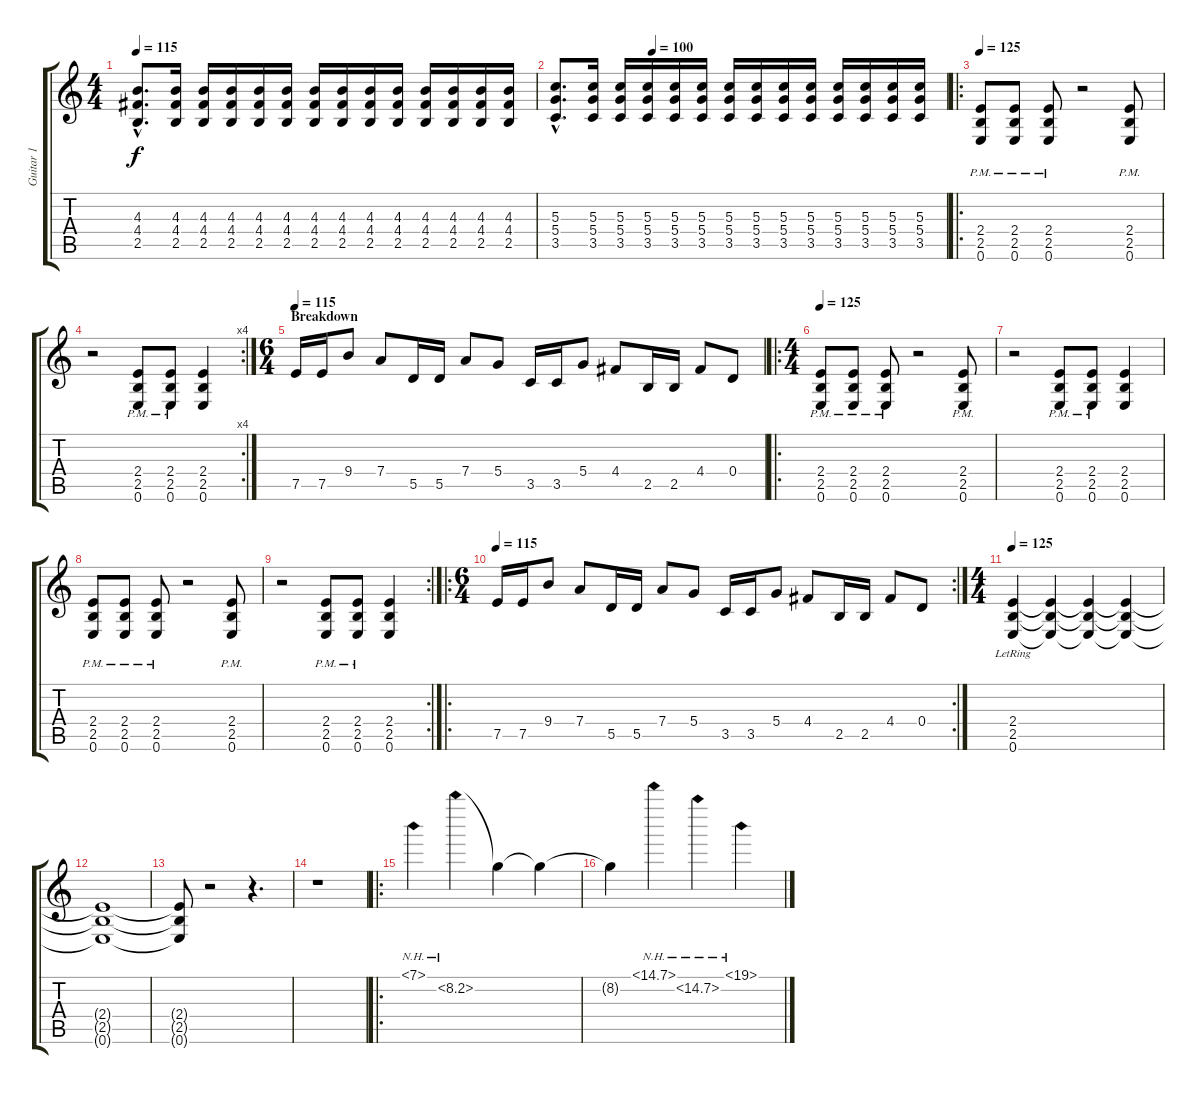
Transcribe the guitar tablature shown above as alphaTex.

\track ("Guitar 1" "Guitar 1") {instrument overdrivenguitar}
\staff {score tabs}
\tuning (E4 B3 G3 D3 A2 E2) {hide}
\ts (4 4)
\tempo 115
\clef g2
\ks c
(4.3{hac} 4.4{hac} 2.5{hac}).8{d dy f} (4.3 4.4 2.5).16 (4.3 4.4 2.5).16 (4.3 4.4 2.5).16 (4.3 4.4 2.5).16 (4.3 4.4 2.5).16 (4.3 4.4 2.5).16 (4.3 4.4 2.5).16 (4.3 4.4 2.5).16 (4.3 4.4 2.5).16 (4.3 4.4 2.5).16 (4.3 4.4 2.5).16 (4.3 4.4 2.5).16 (4.3 4.4 2.5).16 |
\tempo (100 0.25)
(5.3{hac} 5.4{hac} 3.5{hac}).8{d} (5.3 5.4 3.5).16 (5.3 5.4 3.5).16 (5.3 5.4 3.5).16 (5.3 5.4 3.5).16 (5.3 5.4 3.5).16 (5.3 5.4 3.5).16 (5.3 5.4 3.5).16 (5.3 5.4 3.5).16 (5.3 5.4 3.5).16 (5.3 5.4 3.5).16 (5.3 5.4 3.5).16 (5.3 5.4 3.5).16 (5.3 5.4 3.5).16 |
\ro
\tempo 125
(2.4{pm} 2.5{pm} 0.6{pm}).8 (2.4{pm} 2.5{pm} 0.6{pm}).8 (2.4{pm} 2.5{pm} 0.6{pm}).8 r.2 (2.4{pm} 2.5{pm} 0.6{pm}).8 |
\rc 4
r.2 (2.4{pm} 2.5{pm} 0.6{pm}).8 (2.4{pm} 2.5{pm} 0.6{pm}).8 (2.4 2.5 0.6).4 |
\ts (6 4)
\section ("" "Breakdown")
\tempo 115
7.5.16 7.5.16 9.4.8 7.4.8 5.5.16 5.5.16 7.4.8 5.4.8 3.5.16 3.5.16 5.4.8 4.4.8 2.5.16 2.5.16 4.4.8 0.4.8 |
\ro
\ts (4 4)
\tempo 125
(2.4{pm} 2.5{pm} 0.6{pm}).8 (2.4{pm} 2.5{pm} 0.6{pm}).8 (2.4{pm} 2.5{pm} 0.6{pm}).8 r.2 (2.4{pm} 2.5{pm} 0.6{pm}).8 |
r.2 (2.4{pm} 2.5{pm} 0.6{pm}).8 (2.4{pm} 2.5{pm} 0.6{pm}).8 (2.4 2.5 0.6).4 |
(2.4{pm} 2.5{pm} 0.6{pm}).8 (2.4{pm} 2.5{pm} 0.6{pm}).8 (2.4{pm} 2.5{pm} 0.6{pm}).8 r.2 (2.4{pm} 2.5{pm} 0.6{pm}).8 |
\rc 2
r.2 (2.4{pm} 2.5{pm} 0.6{pm}).8 (2.4{pm} 2.5{pm} 0.6{pm}).8 (2.4 2.5 0.6).4 |
\ro
\rc 2
\ts (6 4)
\tempo 115
7.5.16 7.5.16 9.4.8 7.4.8 5.5.16 5.5.16 7.4.8 5.4.8 3.5.16 3.5.16 5.4.8 4.4.8 2.5.16 2.5.16 4.4.8 0.4.8 |
\ts (4 4)
\tempo 125
(2.4{lr} 2.5{lr} 0.6{lr}).4 (2.4{t} 2.5{t} 0.6{t}).4 (2.4{t} 2.5{t} 0.6{t}).4 (2.4{t} 2.5{t} 0.6{t}).4 |
(2.4{t} 2.5{t} 0.6{t}).1 |
(2.4{t} 2.5{t} 0.6{t}).8 r.2 r.4{d} |
r.1 |
\ro
7.1{nh}.4{volume 10} 8.2{nh}.4 8.2{t}.4 8.2{t}.4 |
8.2{t}.4 14.1{nh}.4 15.2{nh}.4 19.1{nh}.4
